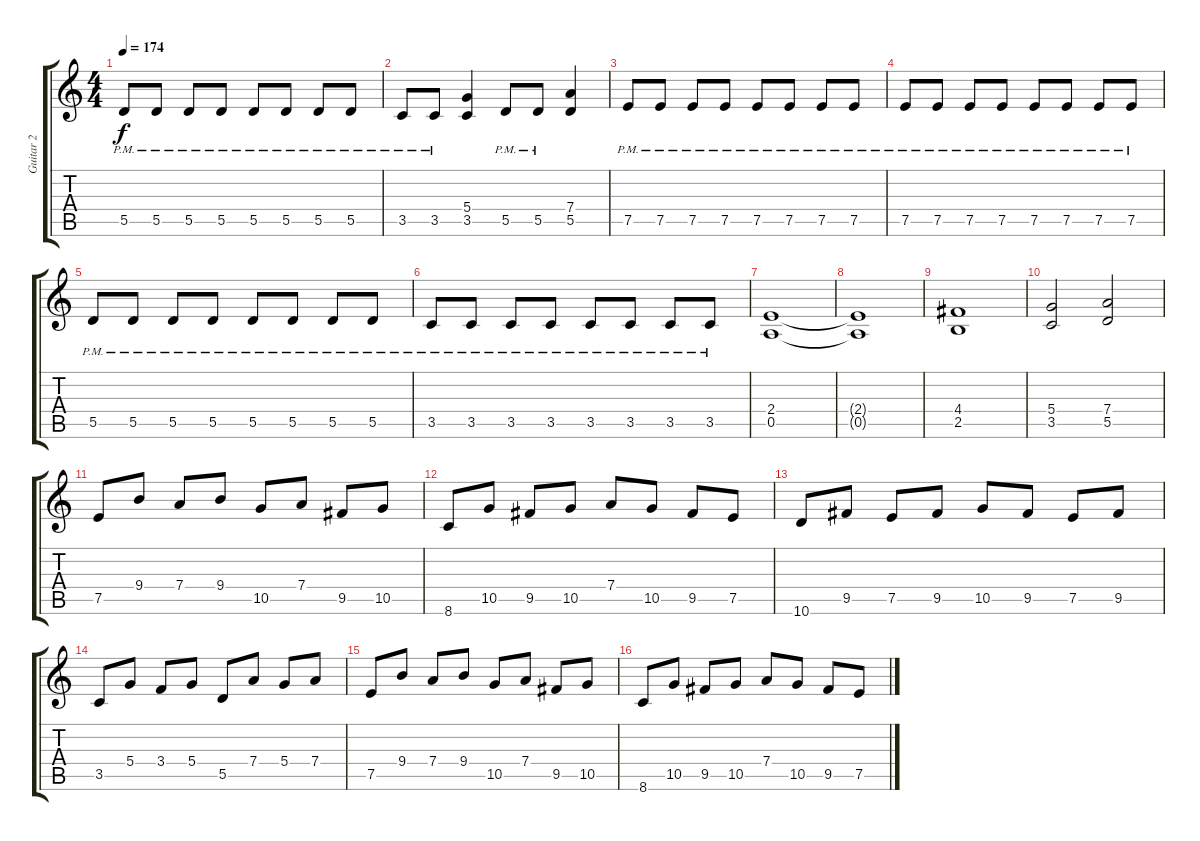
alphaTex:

\track ("Guitar 2" "Guitar 2") {instrument overdrivenguitar}
\staff {score tabs}
\tuning (E4 B3 G3 D3 A2 E2) {hide}
\ts (4 4)
\tempo 174
\clef g2
\ks c
5.5{pm}.8{dy f} 5.5{pm}.8 5.5{pm}.8 5.5{pm}.8 5.5{pm}.8 5.5{pm}.8 5.5{pm}.8 5.5{pm}.8 |
3.5{pm}.8 3.5{pm}.8 (5.4 3.5).4 5.5{pm}.8 5.5{pm}.8 (7.4 5.5).4 |
7.5{pm}.8 7.5{pm}.8 7.5{pm}.8 7.5{pm}.8 7.5{pm}.8 7.5{pm}.8 7.5{pm}.8 7.5{pm}.8 |
7.5{pm}.8 7.5{pm}.8 7.5{pm}.8 7.5{pm}.8 7.5{pm}.8 7.5{pm}.8 7.5{pm}.8 7.5{pm}.8 |
5.5{pm}.8 5.5{pm}.8 5.5{pm}.8 5.5{pm}.8 5.5{pm}.8 5.5{pm}.8 5.5{pm}.8 5.5{pm}.8 |
3.5{pm}.8 3.5{pm}.8 3.5{pm}.8 3.5{pm}.8 3.5{pm}.8 3.5{pm}.8 3.5{pm}.8 3.5{pm}.8 |
(2.4 0.5).1 |
(2.4{t} 0.5{t}).1 |
(4.4 2.5).1 |
(5.4 3.5).2 (7.4 5.5).2 |
7.5.8 9.4.8 7.4.8 9.4.8 10.5.8 7.4.8 9.5.8 10.5.8 |
8.6.8 10.5.8 9.5.8 10.5.8 7.4.8 10.5.8 9.5.8 7.5.8 |
10.6.8 9.5.8 7.5.8 9.5.8 10.5.8 9.5.8 7.5.8 9.5.8 |
3.5.8 5.4.8 3.4.8 5.4.8 5.5.8 7.4.8 5.4.8 7.4.8 |
7.5.8 9.4.8 7.4.8 9.4.8 10.5.8 7.4.8 9.5.8 10.5.8 |
8.6.8 10.5.8 9.5.8 10.5.8 7.4.8 10.5.8 9.5.8 7.5.8
